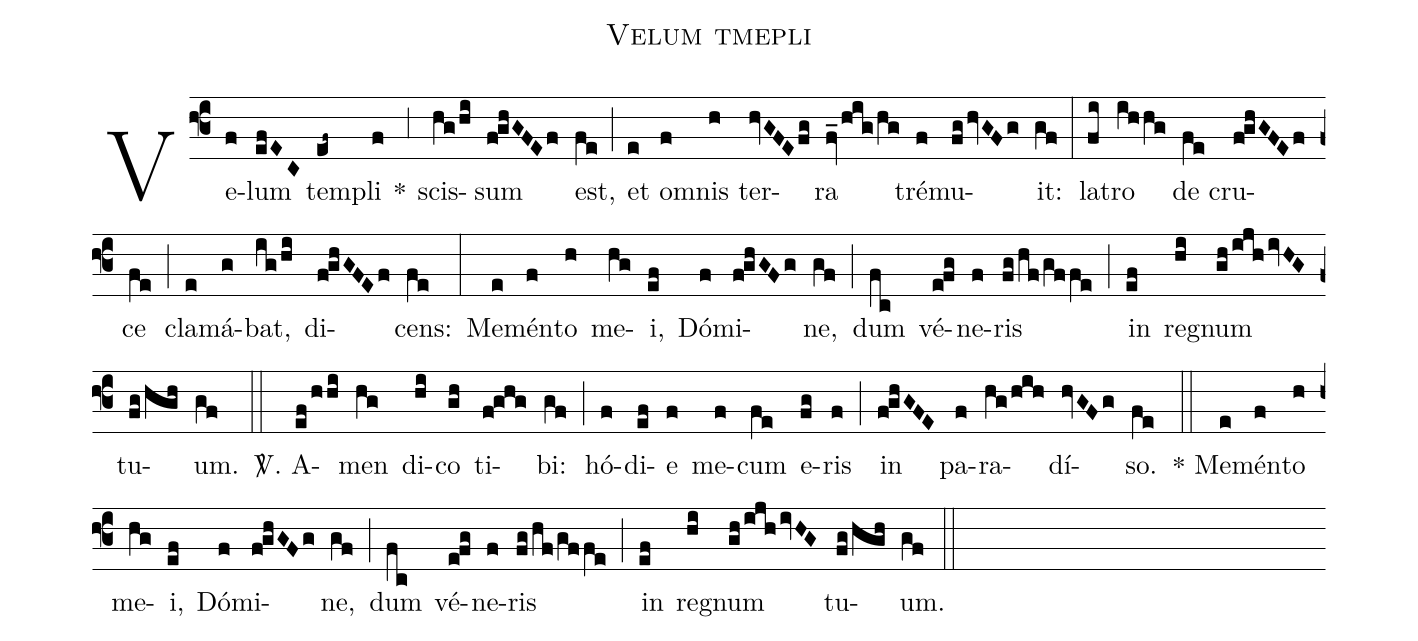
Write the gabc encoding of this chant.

name:Velum tmepli;
%%
(f3)Ve(f)lum(efEC) tem(ef~)pli(f) *(,3) scis(hg/hi)sum(f!ghGFEf) est,(fe) (;) et(e) om(f)nis(h) ter(hvGFEfg)ra(fv_hig/hg) tré(f)mu(fghvGFg)it:(gf) (:) la(fi)tro(ihhg) de(fe) cru(f!ghGFEf)ce(fe) (;) cla(e)má(g)bat,(ig/hi) di(f!ghGFEf)cens:(fe) (:)

Me(e)mén(f)to(h) me(hg)i,(ef) Dó(f)mi(f!ghGFg)ne,(gf) (;) dum(fc) vé(e!fg)ne(f)ris(fg/hf/gffe) (;) in(ef) re(hi)gnum(gh/ijh/ivHG) tu(fg/hgh)um.(gf) (::)

<sp>V/</sp>. A(ef/hhi)men(hg) di(hi)co(gh) ti(f!ghg)bi:(gf) (;) hó(f)di(ef)e(f) me(f)cum(fe) e(fg)ris(f) (;) in(f!ghGFE) pa(f)ra(hg/hih)dí(hvGFg)so.(fe) (::)

* Me(e)mén(f)to(h) me(hg)i,(ef) Dó(f)mi(f!ghGFg)ne,(gf) (;) dum(fc) vé(e!fg)ne(f)ris(fg/hf/gffe) (;) in(ef) re(hi)gnum(gh/ijh/ivHG) tu(fg/hgh)um.(gf) (::)
